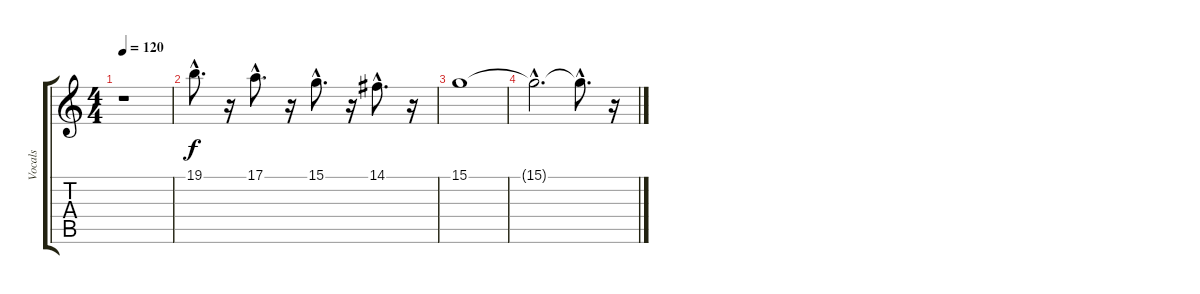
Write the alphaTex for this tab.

\track ("Vocals" "Vocals") {instrument choiraahs}
\staff {score tabs}
\tuning (E4 B3 G3 D3 A2 E2) {hide}
\ts (4 4)
\tempo 120
\clef g2
\ks c
r.1{dy f} |
19.1{hac}.8{d} r.16 17.1{hac}.8{d} r.16 15.1{hac}.8{d} r.16 14.1{hac}.8{d} r.16 |
15.1.1 |
15.1{hac t}.2{d} 15.1{hac t}.8{d} r.16
